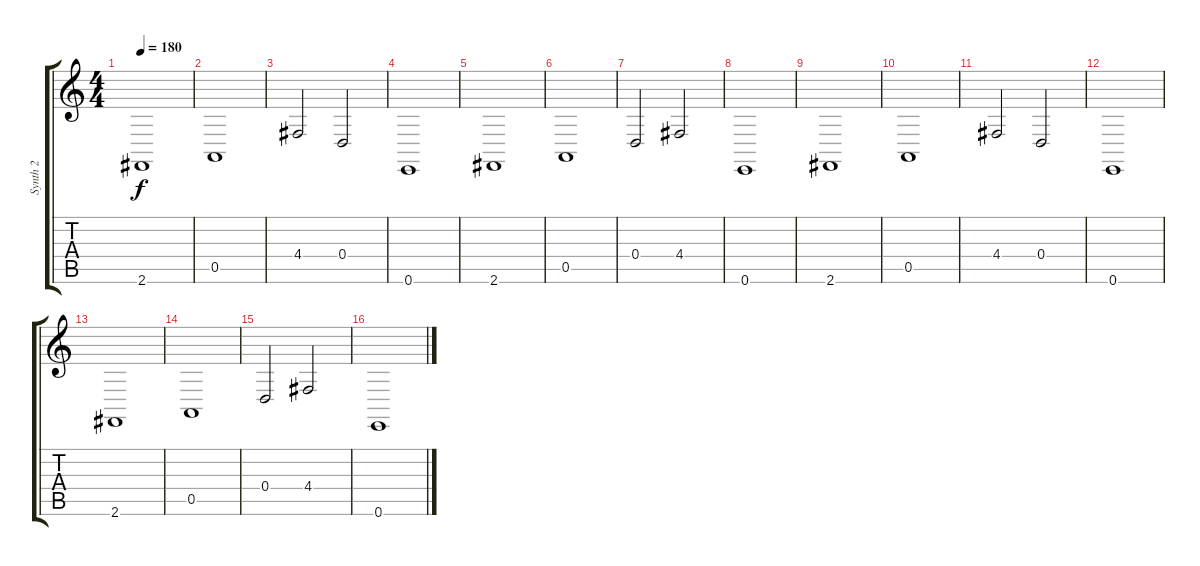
\track ("Synth 2" "Synth 2") {instrument pad3polysynth}
\staff {score tabs}
\tuning (E4 B3 G3 D3 A2 E2) {hide}
\ts (4 4)
\tempo 180
\clef g2
\ks c
2.6.1{dy f} |
0.5.1 |
4.4.2 0.4.2 |
0.6.1 |
2.6.1 |
0.5.1 |
0.4.2 4.4.2 |
0.6.1 |
2.6.1 |
0.5.1 |
4.4.2 0.4.2 |
0.6.1 |
2.6.1 |
0.5.1 |
0.4.2 4.4.2 |
0.6.1
